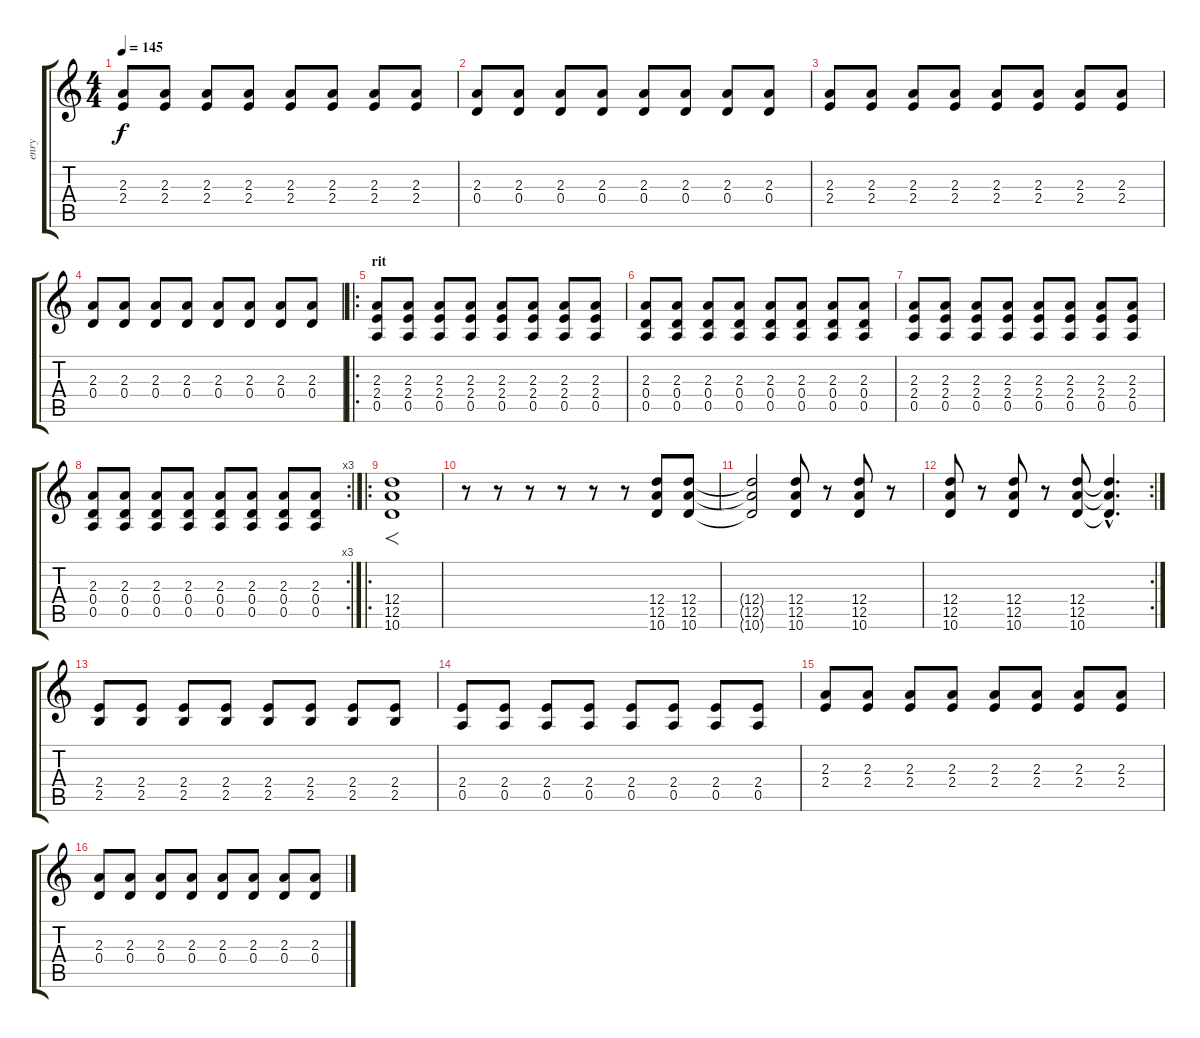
\track ("enry" "enry") {instrument overdrivenguitar}
\staff {score tabs}
\tuning (E4 B3 G3 D3 A2 E2) {hide}
\ts (4 4)
\tempo 145
\clef g2
\ks c
(2.3 2.4).8{dy f} (2.3 2.4).8 (2.3 2.4).8 (2.3 2.4).8 (2.3 2.4).8 (2.3 2.4).8 (2.3 2.4).8 (2.3 2.4).8 |
(2.3 0.4).8 (2.3 0.4).8 (2.3 0.4).8 (2.3 0.4).8 (2.3 0.4).8 (2.3 0.4).8 (2.3 0.4).8 (2.3 0.4).8 |
(2.3 2.4).8 (2.3 2.4).8 (2.3 2.4).8 (2.3 2.4).8 (2.3 2.4).8 (2.3 2.4).8 (2.3 2.4).8 (2.3 2.4).8 |
(2.3 0.4).8 (2.3 0.4).8 (2.3 0.4).8 (2.3 0.4).8 (2.3 0.4).8 (2.3 0.4).8 (2.3 0.4).8 (2.3 0.4).8 |
\ro
\section ("" "rit")
(2.3 2.4 0.5).8{instrument overdrivenguitar} (2.3 2.4 0.5).8 (2.3 2.4 0.5).8 (2.3 2.4 0.5).8 (2.3 2.4 0.5).8 (2.3 2.4 0.5).8 (2.3 2.4 0.5).8 (2.3 2.4 0.5).8 |
(2.3 0.4 0.5).8 (2.3 0.4 0.5).8 (2.3 0.4 0.5).8 (2.3 0.4 0.5).8 (2.3 0.4 0.5).8 (2.3 0.4 0.5).8 (2.3 0.4 0.5).8 (2.3 0.4 0.5).8 |
(2.3 2.4 0.5).8 (2.3 2.4 0.5).8 (2.3 2.4 0.5).8 (2.3 2.4 0.5).8 (2.3 2.4 0.5).8 (2.3 2.4 0.5).8 (2.3 2.4 0.5).8 (2.3 2.4 0.5).8 |
\rc 3
(2.3 0.4 0.5).8 (2.3 0.4 0.5).8 (2.3 0.4 0.5).8 (2.3 0.4 0.5).8 (2.3 0.4 0.5).8 (2.3 0.4 0.5).8 (2.3 0.4 0.5).8 (2.3 0.4 0.5).8 |
\ro
(12.4 12.5 10.6).1{f} |
r.8 r.8 r.8 r.8 r.8 r.8 (12.4 12.5 10.6).8 (12.4 12.5 10.6).8 |
(12.4{t} 12.5{t} 10.6{t}).2 (12.4 12.5 10.6).8 r.8 (12.4 12.5 10.6).8 r.8 |
\rc 2
(12.4 12.5 10.6).8 r.8 (12.4 12.5 10.6).8 r.8 (12.4 12.5 10.6).8 (12.4{hac t} 12.5{hac t} 10.6{hac t}).4{d} |
(2.4 2.5).8{instrument electricguitarmuted} (2.4 2.5).8 (2.4 2.5).8 (2.4 2.5).8 (2.4 2.5).8 (2.4 2.5).8 (2.4 2.5).8 (2.4 2.5).8 |
(2.4 0.5).8 (2.4 0.5).8 (2.4 0.5).8 (2.4 0.5).8 (2.4 0.5).8 (2.4 0.5).8 (2.4 0.5).8 (2.4 0.5).8 |
(2.3 2.4).8 (2.3 2.4).8 (2.3 2.4).8 (2.3 2.4).8 (2.3 2.4).8 (2.3 2.4).8 (2.3 2.4).8 (2.3 2.4).8 |
(2.3 0.4).8 (2.3 0.4).8 (2.3 0.4).8 (2.3 0.4).8 (2.3 0.4).8 (2.3 0.4).8 (2.3 0.4).8 (2.3 0.4).8
